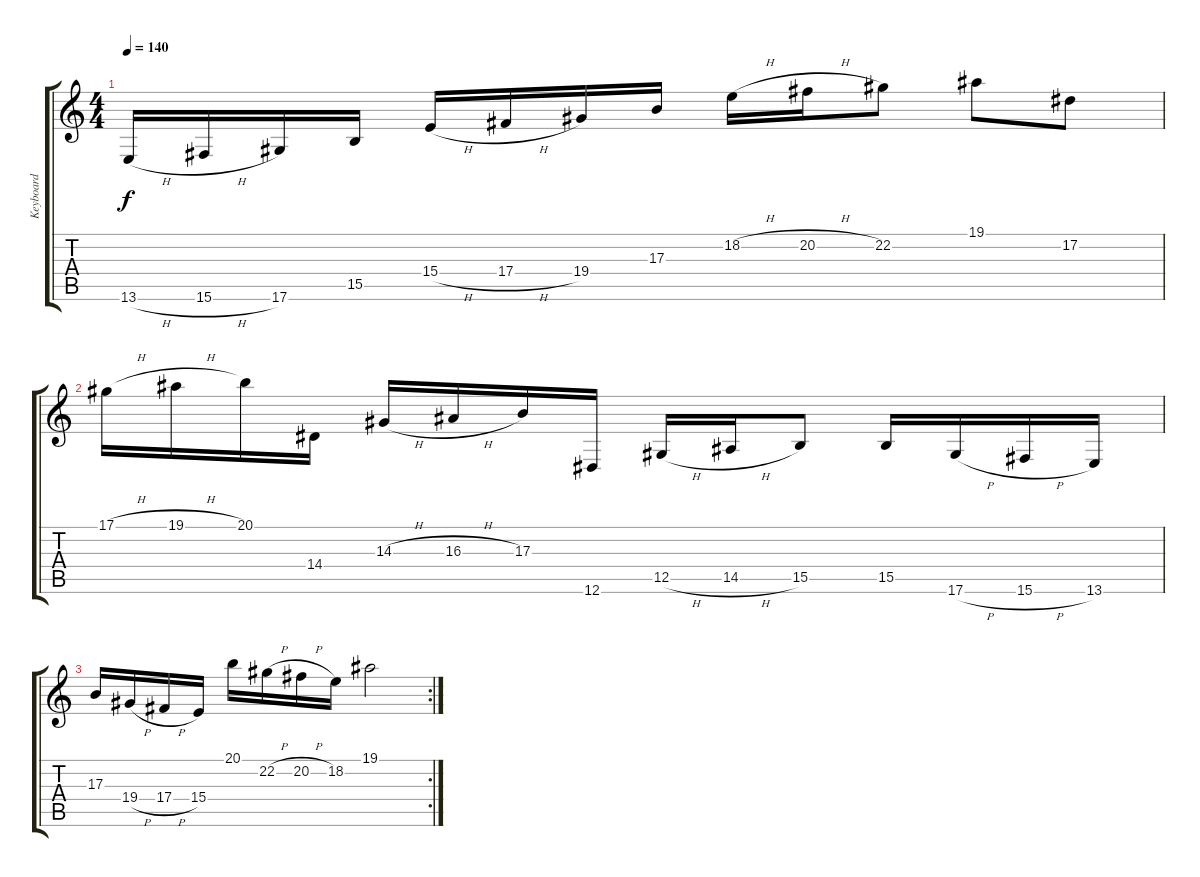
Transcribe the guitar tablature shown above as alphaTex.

\track ("Keyboard" "Keyboard") {instrument synthstrings1}
\staff {score tabs}
\tuning (Eb4 Bb3 Gb3 Db3 Ab2 Eb2) {hide}
\ts (4 4)
\tempo 140
\clef g2
\ks c
13.6{h}.16{dy f} 15.6{h}.16 17.6.16 15.5.16 15.4{h}.16 17.4{h}.16 19.4.16 17.3.16 18.2{h}.16 20.2{h}.16 22.2.8 19.1.8 17.2.8 |
17.1{h}.16 19.1{h}.16 20.1.16 14.4.16 14.3{h}.16 16.3{h}.16 17.3.16 12.6.16 12.5{h}.16 14.5{h}.16 15.5.8 15.5.16 17.6{h}.16 15.6{h}.16 13.6.16 |
\rc 2
17.3.16 19.4{h}.16 17.4{h}.16 15.4.16 20.1.16 22.2{h}.16 20.2{h}.16 18.2.16 19.1.2
